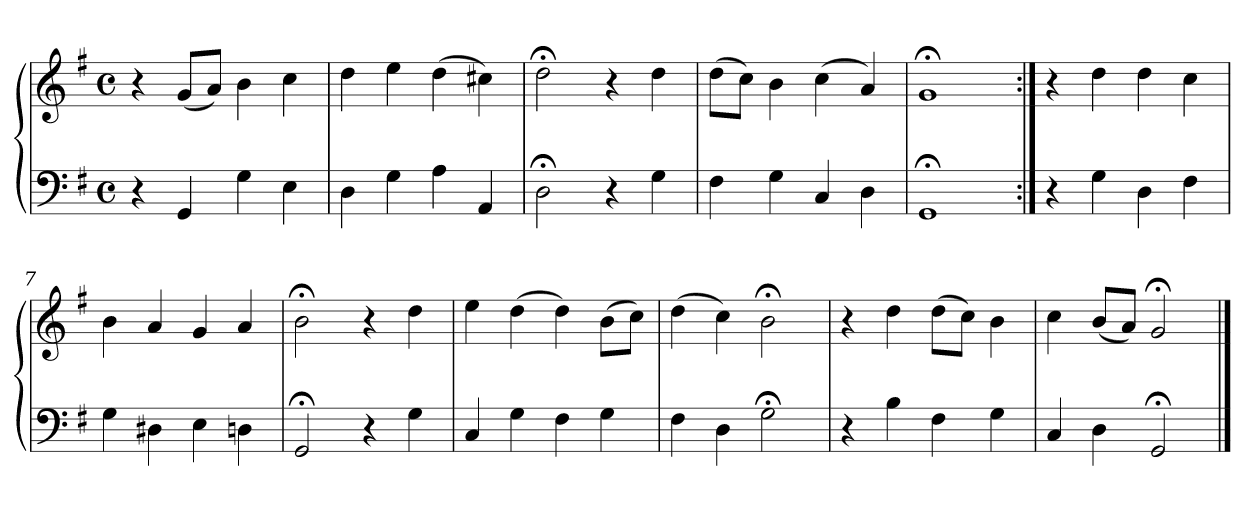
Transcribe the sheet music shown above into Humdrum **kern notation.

**kern	**kern
*part1	*part1
*staff2	*staff1
*clefF4	*clefG2
*k[f#]	*k[f#]
*M4/4	*M4/4
*met(c)	*met(c)
=1	=1
4r	4r
4GG	(8gL
.	8aJ)
4G	4b
4E	4cc
=2	=2
4D	4dd
4G	4ee
4A	(4dd
4AA	4cc#X)
=3	=3
2D;<	2dd;<
4r	4r
4G	4dd
=4	=4
4F#	(8ddL
.	8ccJ)
4G	4b
4C	(4cc
4D	4a)
=5	=5
1GG;<	1g;<
=6:|!	=6:|!
4r	4r
4G	4dd
4D	4dd
4F#	4cc
=7	=7
4G	4b
4D#X	4a
4E	4g
4Dn	4a
!!LO:LB:g=z
=8	=8
2GG;<	2b;<
4r	4r
4G	4dd
=9	=9
4C	4ee
4G	(4dd
4F#	4dd)
4G	(8bL
.	8ccJ)
=10	=10
4F#	(4dd
4D	4cc)
2G;<	2b;<
=11	=11
4r	4r
4B	4dd
4F#	(8ddL
.	8ccJ)
4G	4b
=12	=12
4C	4cc
4D	(8bL
.	8aJ)
2GG;<	2g;<
==	==
*-	*-
